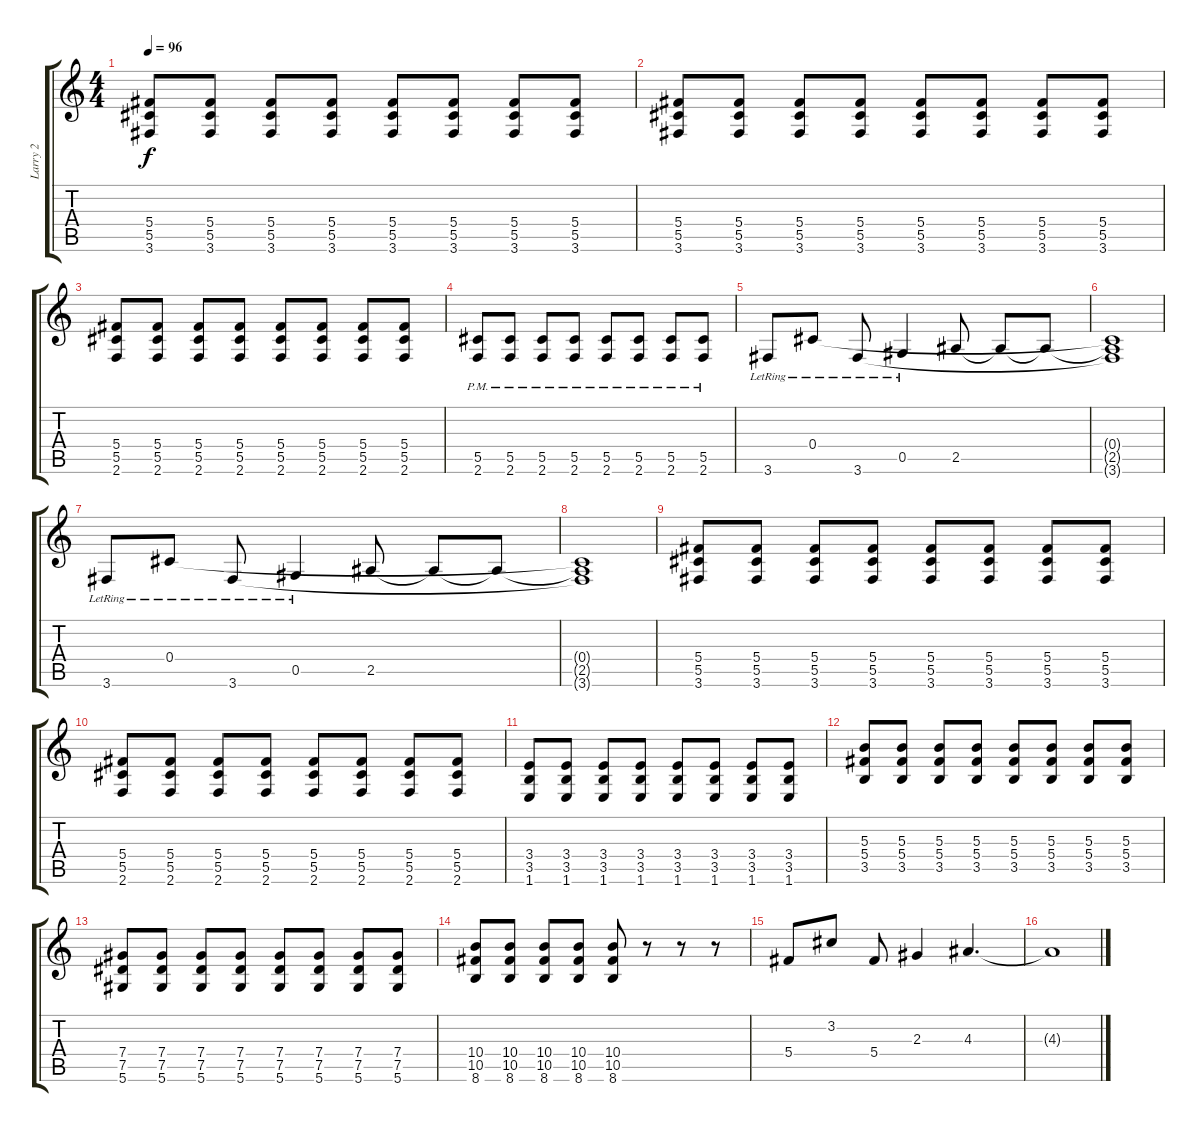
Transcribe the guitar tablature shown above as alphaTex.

\track ("Larry 2" "Larry 2") {instrument electricguitarjazz}
\staff {score tabs}
\tuning (Eb4 Bb3 Gb3 Db3 Ab2 Eb2) {hide}
\ts (4 4)
\tempo 96
\clef g2
\ks c
(5.4 5.5 3.6).8{dy f} (5.4 5.5 3.6).8 (5.4 5.5 3.6).8 (5.4 5.5 3.6).8 (5.4 5.5 3.6).8 (5.4 5.5 3.6).8 (5.4 5.5 3.6).8 (5.4 5.5 3.6).8 |
(5.4 5.5 3.6).8 (5.4 5.5 3.6).8 (5.4 5.5 3.6).8 (5.4 5.5 3.6).8 (5.4 5.5 3.6).8 (5.4 5.5 3.6).8 (5.4 5.5 3.6).8 (5.4 5.5 3.6).8 |
(5.4 5.5 2.6).8 (5.4 5.5 2.6).8 (5.4 5.5 2.6).8 (5.4 5.5 2.6).8 (5.4 5.5 2.6).8 (5.4 5.5 2.6).8 (5.4 5.5 2.6).8 (5.4 5.5 2.6).8 |
(5.5{pm} 2.6{pm}).8 (5.5{pm} 2.6{pm}).8 (5.5{pm} 2.6{pm}).8 (5.5{pm} 2.6{pm}).8 (5.5{pm} 2.6{pm}).8 (5.5{pm} 2.6{pm}).8 (5.5{pm} 2.6{pm}).8 (5.5{pm} 2.6{pm}).8 |
3.6{lr}.8{volume 12 balance 15 instrument electricguitarjazz} 0.4{lr}.8 3.6{lr}.8 0.5{lr}.4 2.5.8 2.5{t}.8 2.5{t}.8 |
(0.4{t} 2.5{t} 3.6{t}).1 |
3.6{lr}.8{volume 12 balance 15 instrument electricguitarjazz} 0.4{lr}.8 3.6{lr}.8 0.5{lr}.4 2.5.8 2.5{t}.8 2.5{t}.8 |
(0.4{t} 2.5{t} 3.6{t}).1 |
(5.4 5.5 3.6).8{volume 13 balance 0 instrument distortionguitar} (5.4 5.5 3.6).8 (5.4 5.5 3.6).8 (5.4 5.5 3.6).8 (5.4 5.5 3.6).8 (5.4 5.5 3.6).8 (5.4 5.5 3.6).8 (5.4 5.5 3.6).8 |
(5.4 5.5 2.6).8 (5.4 5.5 2.6).8 (5.4 5.5 2.6).8 (5.4 5.5 2.6).8 (5.4 5.5 2.6).8 (5.4 5.5 2.6).8 (5.4 5.5 2.6).8 (5.4 5.5 2.6).8 |
(3.4 3.5 1.6).8 (3.4 3.5 1.6).8 (3.4 3.5 1.6).8 (3.4 3.5 1.6).8 (3.4 3.5 1.6).8 (3.4 3.5 1.6).8 (3.4 3.5 1.6).8 (3.4 3.5 1.6).8 |
(5.3 5.4 3.5).8 (5.3 5.4 3.5).8 (5.3 5.4 3.5).8 (5.3 5.4 3.5).8 (5.3 5.4 3.5).8 (5.3 5.4 3.5).8 (5.3 5.4 3.5).8 (5.3 5.4 3.5).8 |
(7.4 7.5 5.6).8 (7.4 7.5 5.6).8 (7.4 7.5 5.6).8 (7.4 7.5 5.6).8 (7.4 7.5 5.6).8 (7.4 7.5 5.6).8 (7.4 7.5 5.6).8 (7.4 7.5 5.6).8 |
(10.4 10.5 8.6).8 (10.4 10.5 8.6).8 (10.4 10.5 8.6).8 (10.4 10.5 8.6).8 (10.4 10.5 8.6).8 r.8 r.8 r.8 |
5.4.8 3.2.8 5.4.8 2.3.4 4.3.4{d} |
4.3{t}.1
